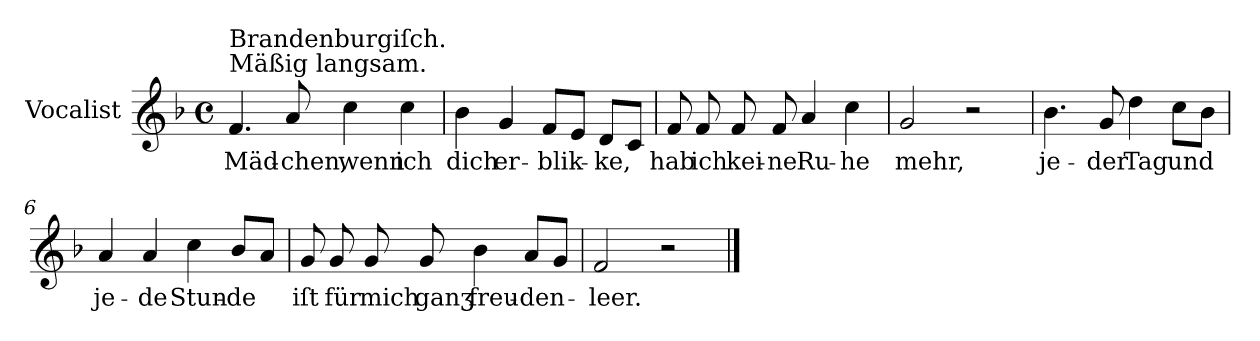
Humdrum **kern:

**kern	**text
*part1	*part1
*staff1	*staff1
*I"Vocalist	*
*k[b-]	*
*F:	*
*M4/4	*
*met(c)	*
=1	=1
!LO:TX:a:t=Mäßig langsam.	!
!LO:TX:a:t=Brandenburgiſch.	!
4.f	Mäd-
8a	-chen,
4cc	wenn
4cc	ich
=2	=2
4b-	dich
4g	er-
8fL	-blik-
8eJ	.
8dL	-ke,
8cJ	.
=3	=3
8f	hab
8f	ich
8f	kei-
8f	-ne
4a	Ru-
4cc	-he
=4	=4
2g	mehr,
2r	.
=5	=5
4.b-	je-
8g	-der
4dd	Tag
8ccL	und
8b-J	.
=6	=6
4a	je-
4a	-de
4cc	Stun-
8b-L	-de
8aJ	.
=7	=7
8g	iſt
8g	für
8g	mich
8g	ganʒ
4b-	freu-
8aL	-den-
8gJ	.
=8	=8
2f	-leer.
2r	.
==	==
*-	*-
